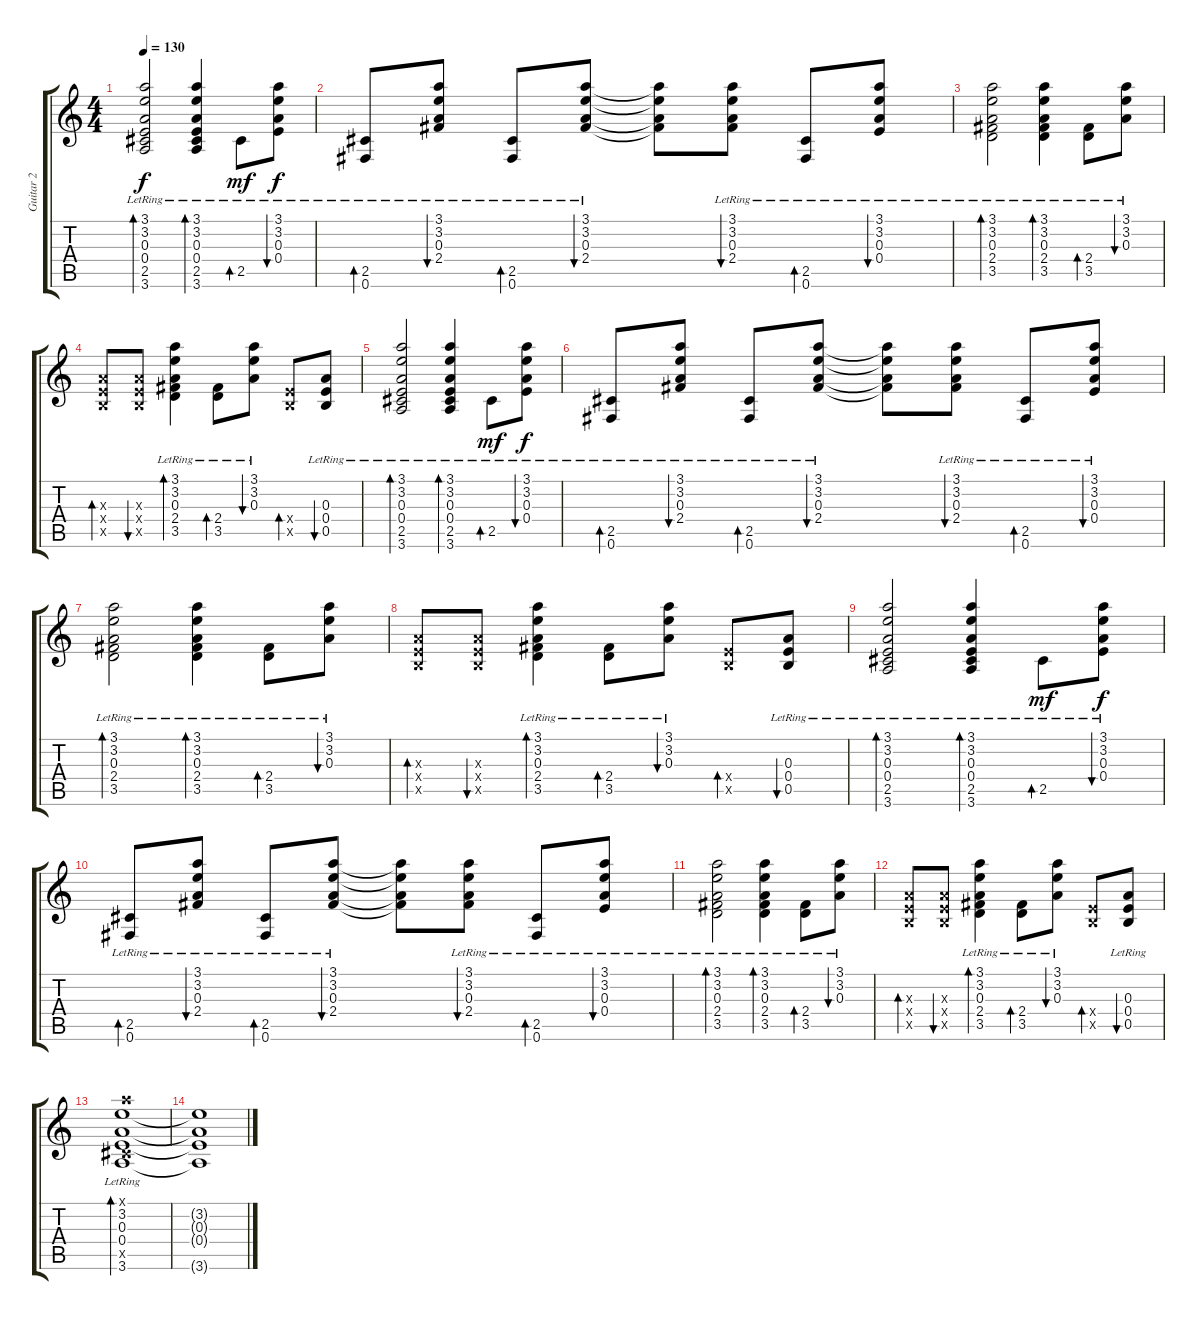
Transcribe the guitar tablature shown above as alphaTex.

\track ("Guitar 2" "Guitar 2") {instrument acousticguitarsteel}
\staff {score tabs}
\tuning (Gb4 Db4 A3 E3 B2 Gb2) {hide}
\ts (4 4)
\tempo 130
\clef g2
\ks c
(3.1{lr} 3.2{lr} 0.3{lr} 0.4{lr} 2.5{lr} 3.6{lr}).2{bd 60 dy f} (3.1{lr} 3.2{lr} 0.3{lr} 0.4{lr} 2.5{lr} 3.6{lr}).4{bd 60} 2.5{lr}.8{bd 60 dy mf} (3.1{lr} 3.2{lr} 0.3{lr} 0.4{lr}).8{bu 60 dy f} |
(2.5{lr} 0.6{lr}).8{bd 60} (3.1{lr} 3.2{lr} 0.3{lr} 2.4{lr}).8{bu 60} (2.5{lr} 0.6{lr}).8{bd 60} (3.1{lr} 3.2{lr} 0.3{lr} 2.4{lr}).8{bu 60} (3.1{t} 3.2{t} 0.3{t} 2.4{t}).8 (3.1{lr} 3.2{lr} 0.3{lr} 2.4{lr}).8{bu 60} (2.5{lr} 0.6{lr}).8{bd 60} (3.1{lr} 3.2{lr} 0.3{lr} 0.4{lr}).8{bu 60} |
(3.1{lr} 3.2{lr} 0.3{lr} 2.4{lr} 3.5{lr}).2{bd 60} (3.1{lr} 3.2{lr} 0.3{lr} 2.4{lr} 3.5{lr}).4{bd 60} (2.4{lr} 3.5{lr}).8{bd 60} (3.1{lr} 3.2{lr} 0.3{lr}).8{bu 60} |
(0.3{x} 0.4{x} 0.5{x}).8{bd 60} (0.3{x} 0.4{x} 0.5{x}).8{bu 60} (3.1{lr} 3.2{lr} 0.3{lr} 2.4{lr} 3.5{lr}).4{bd 60} (2.4{lr} 3.5{lr}).8{bd 60} (3.1{lr} 3.2{lr} 0.3{lr}).8{bu 60} (0.4{x} 0.5{x}).8{bd 60} (0.3{lr} 0.4{lr} 0.5{lr}).8{bu 60} |
(3.1{lr} 3.2{lr} 0.3{lr} 0.4{lr} 2.5{lr} 3.6{lr}).2{bd 60} (3.1{lr} 3.2{lr} 0.3{lr} 0.4{lr} 2.5{lr} 3.6{lr}).4{bd 60} 2.5{lr}.8{bd 60 dy mf} (3.1{lr} 3.2{lr} 0.3{lr} 0.4{lr}).8{bu 60 dy f} |
(2.5{lr} 0.6{lr}).8{bd 60} (3.1{lr} 3.2{lr} 0.3{lr} 2.4{lr}).8{bu 60} (2.5{lr} 0.6{lr}).8{bd 60} (3.1{lr} 3.2{lr} 0.3{lr} 2.4{lr}).8{bu 60} (3.1{t} 3.2{t} 0.3{t} 2.4{t}).8 (3.1{lr} 3.2{lr} 0.3{lr} 2.4{lr}).8{bu 60} (2.5{lr} 0.6{lr}).8{bd 60} (3.1{lr} 3.2{lr} 0.3{lr} 0.4{lr}).8{bu 60} |
(3.1{lr} 3.2{lr} 0.3{lr} 2.4{lr} 3.5{lr}).2{bd 60} (3.1{lr} 3.2{lr} 0.3{lr} 2.4{lr} 3.5{lr}).4{bd 60} (2.4{lr} 3.5{lr}).8{bd 60} (3.1{lr} 3.2{lr} 0.3{lr}).8{bu 60} |
(0.3{x} 0.4{x} 0.5{x}).8{bd 60} (0.3{x} 0.4{x} 0.5{x}).8{bu 60} (3.1{lr} 3.2{lr} 0.3{lr} 2.4{lr} 3.5{lr}).4{bd 60} (2.4{lr} 3.5{lr}).8{bd 60} (3.1{lr} 3.2{lr} 0.3{lr}).8{bu 60} (0.4{x} 0.5{x}).8{bd 60} (0.3{lr} 0.4{lr} 0.5{lr}).8{bu 60} |
(3.1{lr} 3.2{lr} 0.3{lr} 0.4{lr} 2.5{lr} 3.6{lr}).2{bd 60} (3.1{lr} 3.2{lr} 0.3{lr} 0.4{lr} 2.5{lr} 3.6{lr}).4{bd 60} 2.5{lr}.8{bd 60 dy mf} (3.1{lr} 3.2{lr} 0.3{lr} 0.4{lr}).8{bu 60 dy f} |
(2.5{lr} 0.6{lr}).8{bd 60} (3.1{lr} 3.2{lr} 0.3{lr} 2.4{lr}).8{bu 60} (2.5{lr} 0.6{lr}).8{bd 60} (3.1{lr} 3.2{lr} 0.3{lr} 2.4{lr}).8{bu 60} (3.1{t} 3.2{t} 0.3{t} 2.4{t}).8 (3.1{lr} 3.2{lr} 0.3{lr} 2.4{lr}).8{bu 60} (2.5{lr} 0.6{lr}).8{bd 60} (3.1{lr} 3.2{lr} 0.3{lr} 0.4{lr}).8{bu 60} |
(3.1{lr} 3.2{lr} 0.3{lr} 2.4{lr} 3.5{lr}).2{bd 60} (3.1{lr} 3.2{lr} 0.3{lr} 2.4{lr} 3.5{lr}).4{bd 60} (2.4{lr} 3.5{lr}).8{bd 60} (3.1{lr} 3.2{lr} 0.3{lr}).8{bu 60} |
(0.3{x} 0.4{x} 0.5{x}).8{bd 60} (0.3{x} 0.4{x} 0.5{x}).8{bu 60} (3.1{lr} 3.2{lr} 0.3{lr} 2.4{lr} 3.5{lr}).4{bd 60} (2.4{lr} 3.5{lr}).8{bd 60} (3.1{lr} 3.2{lr} 0.3{lr}).8{bu 60} (0.4{x} 0.5{x}).8{bd 60} (0.3{lr} 0.4{lr} 0.5{lr}).8{bu 60} |
(3.1{x} 3.2{lr} 0.3{lr} 0.4{lr} 2.5{x} 3.6{lr}).1{bd 120} |
(3.2{t} 0.3{t} 0.4{t} 3.6{t}).1
